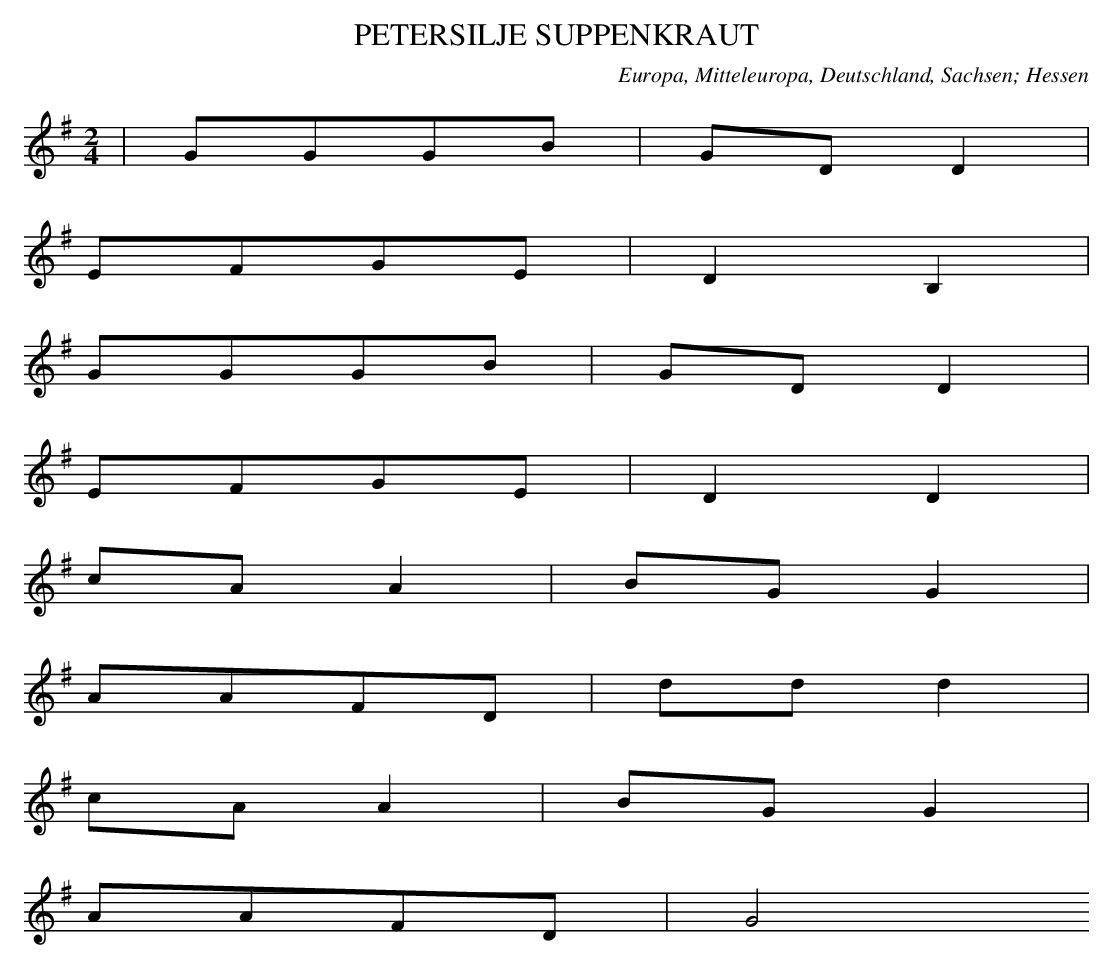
X:1
T: PETERSILJE SUPPENKRAUT
O: Europa, Mitteleuropa, Deutschland, Sachsen; Hessen
M: 2/4
L: 1/8
K: G
 | GGGB | GDD2 |
EFGE | D2B,2 |
GGGB | GDD2 |
EFGE | D2D2 |
cAA2 | BGG2 |
AAFD | ddd2 |
cAA2 | BGG2 |
AAFD | G4
